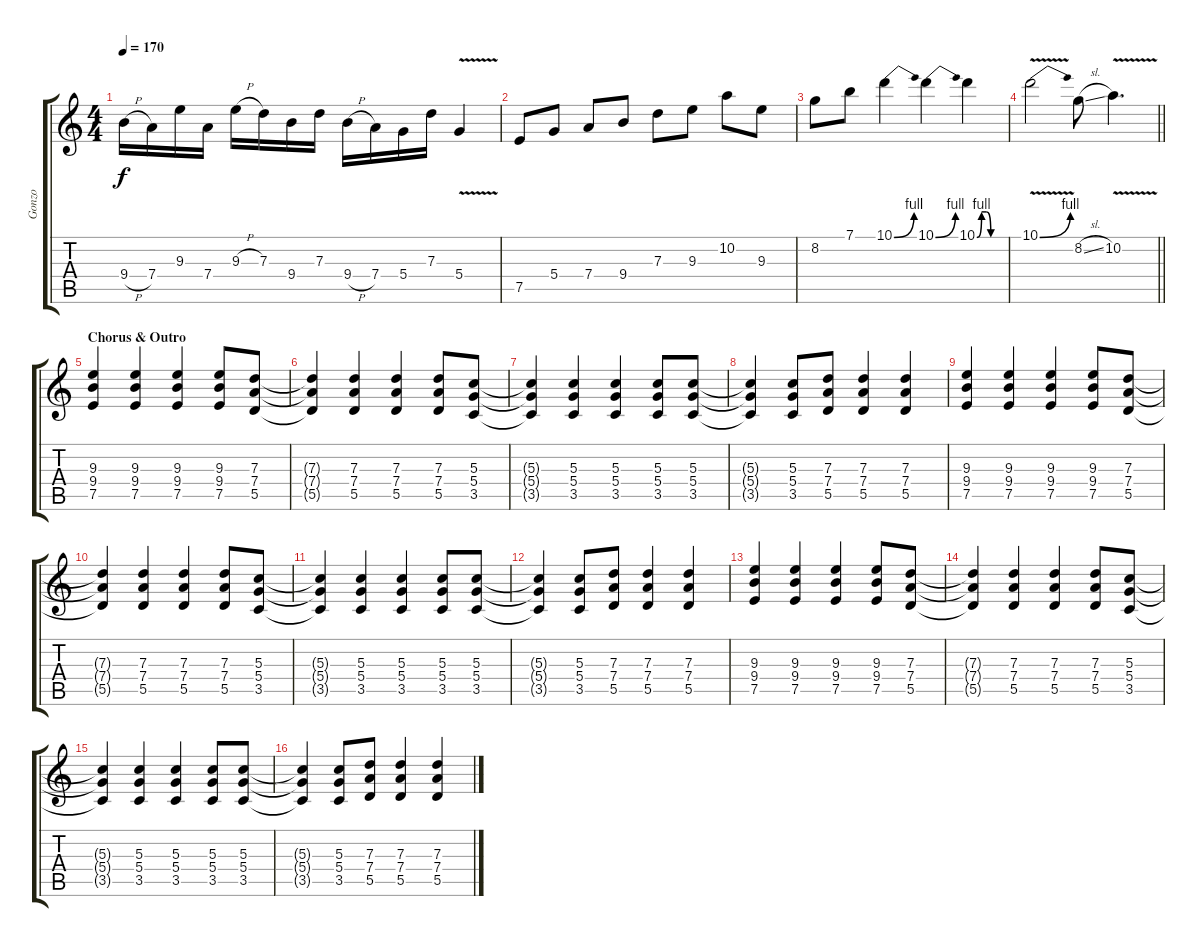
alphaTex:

\track ("Gonzo" "Gonzo") {instrument distortionguitar}
\staff {score tabs}
\tuning (E4 B3 G3 D3 A2 E2) {hide}
\ts (4 4)
\tempo 170
\clef g2
\ks c
9.4{h}.16{dy f} 7.4.16 9.3.16 7.4.16 9.3{h}.16 7.3.16 9.4.16 7.3.16 9.4{h}.16 7.4.16 5.4.16 7.3.16 5.4{v}.4 |
7.5.8 5.4.8 7.4.8 9.4.8 7.3.8 9.3.8 10.2.8 9.3.8 |
8.2.8 7.1.8 10.1{be (bend 0 0 60 4)}.4 10.1{be (bend 0 0 60 4)}.4 10.1{be (custom 0 0 10 4 20 4 30 0 60 0)}.4 |
\barLineRight lightlight
10.1{be (bend 0 0 60 4) v}.2 8.2{sl}.8 10.2{v}.4{d} |
\section ("" "Chorus & Outro")
(9.3 9.4 7.5).4{volume 12} (9.3 9.4 7.5).4 (9.3 9.4 7.5).4 (9.3 9.4 7.5).8 (7.3 7.4 5.5).8 |
(7.3{t} 7.4{t} 5.5{t}).4 (7.3 7.4 5.5).4 (7.3 7.4 5.5).4 (7.3 7.4 5.5).8 (5.3 5.4 3.5).8 |
(5.3{t} 5.4{t} 3.5{t}).4 (5.3 5.4 3.5).4 (5.3 5.4 3.5).4 (5.3 5.4 3.5).8 (5.3 5.4 3.5).8 |
(5.3{t} 5.4{t} 3.5{t}).4 (5.3 5.4 3.5).8 (7.3 7.4 5.5).8 (7.3 7.4 5.5).4 (7.3 7.4 5.5).4 |
(9.3 9.4 7.5).4 (9.3 9.4 7.5).4 (9.3 9.4 7.5).4 (9.3 9.4 7.5).8 (7.3 7.4 5.5).8 |
(7.3{t} 7.4{t} 5.5{t}).4 (7.3 7.4 5.5).4 (7.3 7.4 5.5).4 (7.3 7.4 5.5).8 (5.3 5.4 3.5).8 |
(5.3{t} 5.4{t} 3.5{t}).4 (5.3 5.4 3.5).4 (5.3 5.4 3.5).4 (5.3 5.4 3.5).8 (5.3 5.4 3.5).8 |
(5.3{t} 5.4{t} 3.5{t}).4 (5.3 5.4 3.5).8 (7.3 7.4 5.5).8 (7.3 7.4 5.5).4 (7.3 7.4 5.5).4 |
(9.3 9.4 7.5).4 (9.3 9.4 7.5).4 (9.3 9.4 7.5).4 (9.3 9.4 7.5).8 (7.3 7.4 5.5).8 |
(7.3{t} 7.4{t} 5.5{t}).4 (7.3 7.4 5.5).4 (7.3 7.4 5.5).4 (7.3 7.4 5.5).8 (5.3 5.4 3.5).8 |
(5.3{t} 5.4{t} 3.5{t}).4 (5.3 5.4 3.5).4 (5.3 5.4 3.5).4 (5.3 5.4 3.5).8 (5.3 5.4 3.5).8 |
(5.3{t} 5.4{t} 3.5{t}).4 (5.3 5.4 3.5).8 (7.3 7.4 5.5).8 (7.3 7.4 5.5).4 (7.3 7.4 5.5).4
